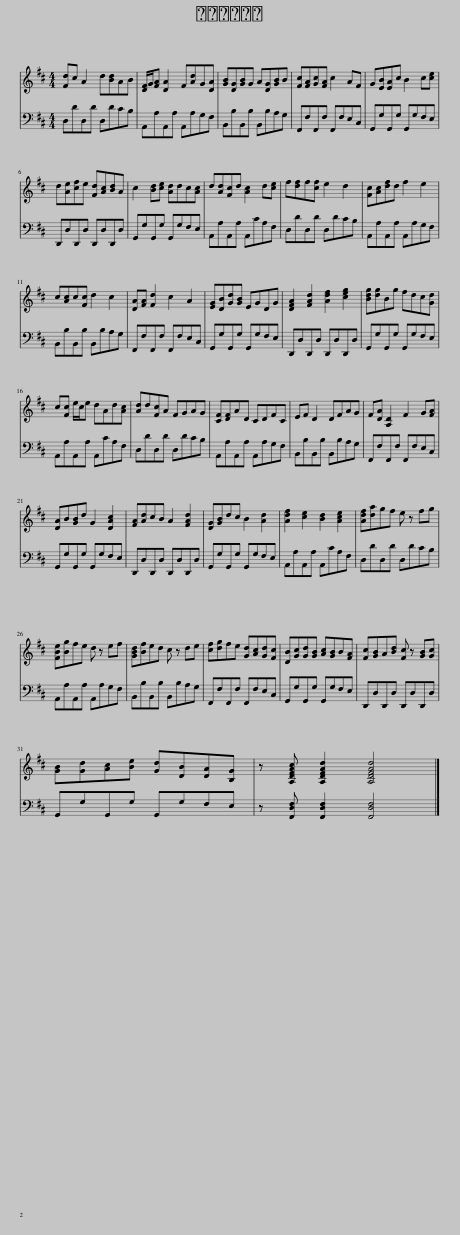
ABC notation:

X:1
%%score { 1 | 2 }
L:1/8
M:4/4
I:linebreak $
K:D
V:1 treble
V:2 bass
V:1
 [Fd]c A2 d[Bd]AB | [DF]/G/[FA] [DA]2 F[Ad]G[DA] | [GB][DG][GB]G A[DG][GB]B | [Fc][FA][Gc][FA] c2 AF | G[EB][EA]c B2 c[ce] |$ %5
 d[Ae][cf]e [Fd][Ac][Bd]A | c2 [Bd][ce] [Ad]dc[Ac] | d[Ad][Fc]d [Ac]2 d[ce] | f[df]f[cf] e2 d2 | [Fc][Ac][df]d f2 e2 |$ %10
 c[Ac]c[Fc] d2 c2 | [DA][FA] [Fd]2 c2 A2 | [EG][DB][Gd][GB] EGDG | [DFA]2 [FAd]2 [Adf]2 [ceg]2 | [Bdg][dg]Bg fdc[Gd] |$ %15
 c[Fc] e/c/e dAd[Ac] | [Ad]d[Fc]A FGAG | [CF][DF]AD CDFC | EF D2 DFAG | F[DA] [A,D]2 F2 G[FA] |$ %20
 [DA]B[GB]d G2 [DAc]2 | [FA][Ad]cB A2 [FAd]2 | [DG][GB]dc B2 [Ad]2 | [Adf]2 [ce]2 [Bd]2 [Ace]2 | [Adf][da]gf e z fg |$ %25
 [FBe][Bg]fe d z ef | [GBd][Bf]ed c z de | [cf][dg]fe [Gd][Ac][Gd][Fc] | [DB][Gc][Gd][GB] [Ac][GB]B[FA] | [Fc][GB]A[Bd] [Fc] z [GB][Gc] |$ %30
 [GB][Gd][Ac][Be] [Gd][DB][DA][B,G] | z [A,DFAc] [A,DFAd]2 [A,DFAd]4 |] %32
V:2
 D,DD,D D,DCB, | A,,A,A,,A, A,,A,G,F, | B,,B,B,,B, B,,B,A,G, | F,,F,F,,F, F,,F,E,C, | G,,G,G,,G, G,,G,F,E, |$ %5
 D,,D,D,,D, D,,D,D,,D, | G,,G,G,,G, G,,G,F,E, | A,,A,A,,A, A,,CA,F, | D,DD,D D,DCB, | A,,A,A,,A, A,,A,G,F, |$ %10
 B,,B,B,,B, B,,B,A,G, | F,,F,F,,F, F,,F,E,C, | G,,G,G,,G, G,,G,F,E, | D,,D,D,,D, D,,D,D,,D, | G,,G,G,,G, G,,G,F,E, |$ %15
 A,,A,A,,A, A,,CA,F, | D,DD,D D,DCB, | A,,A,A,,A, A,,A,G,F, | B,,B,B,,B, B,,B,A,G, | F,,F,F,,F, F,,F,E,C, |$ %20
 G,,G,G,,G, G,,G,F,E, | D,,D,D,,D, D,,D,D,,D, | G,,G,G,,G, G,,G,F,E, | A,,A,A,,A, A,,CA,F, | D,DD,D D,DCB, |$ %25
 A,,A,A,,A, A,,A,G,F, | B,,B,B,,B, B,,B,A,G, | F,,F,F,,F, F,,F,E,C, | G,,G,G,,G, G,,G,F,E, | D,,D,D,,D, D,,D,D,,D, |$ %30
 G,,G,G,,G, G,,G,F,E, | z [F,,D,F,] [F,,D,F,]2 [F,,D,F,]4 |] %32
